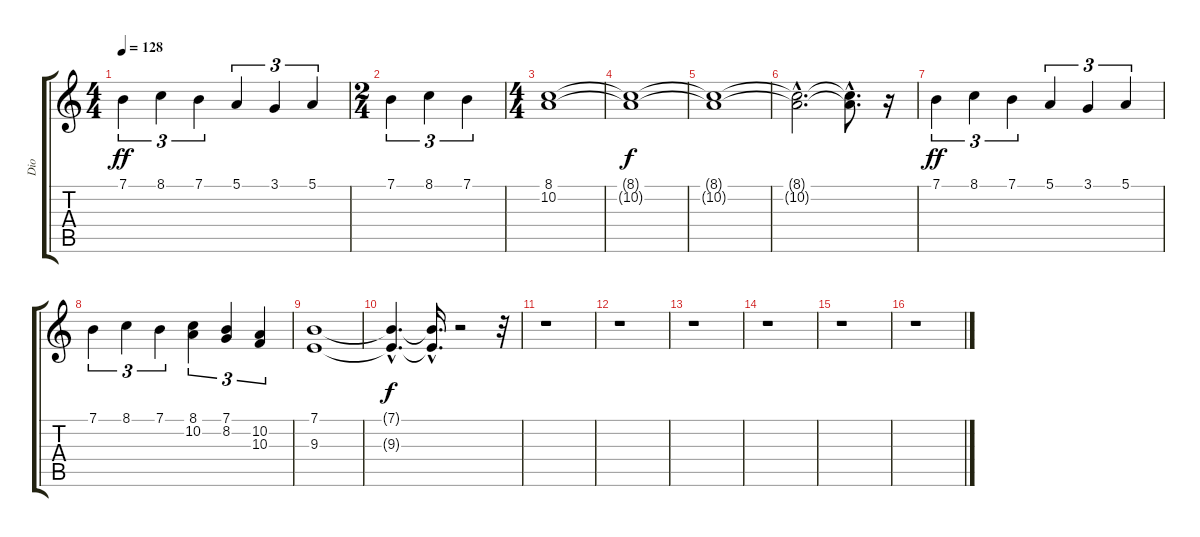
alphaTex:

\track ("Dio" "Dio") {instrument oboe}
\staff {score tabs}
\tuning (E4 B3 G3 D3 A2 E2) {hide}
\ts (4 4)
\tempo 128
\clef g2
\ks c
7.1.4{tu (3 2) dy ff} 8.1.4{tu (3 2)} 7.1.4{tu (3 2)} 5.1.4{tu (3 2)} 3.1.4{tu (3 2)} 5.1.4{tu (3 2)} |
\ts (2 4)
7.1.4{tu (3 2)} 8.1.4{tu (3 2)} 7.1.4{tu (3 2)} |
\ts (4 4)
(8.1 10.2).1 |
(8.1{t} 10.2{t}).1{dy f} |
(8.1{t} 10.2{t}).1 |
(8.1{hac t} 10.2{hac t}).2{d} (8.1{hac t} 10.2{hac t}).8{d} r.16 |
7.1.4{tu (3 2) dy ff} 8.1.4{tu (3 2)} 7.1.4{tu (3 2)} 5.1.4{tu (3 2)} 3.1.4{tu (3 2)} 5.1.4{tu (3 2)} |
7.1.4{tu (3 2)} 8.1.4{tu (3 2)} 7.1.4{tu (3 2)} (8.1 10.2).4{tu (3 2)} (7.1 8.2).4{tu (3 2)} (10.2 10.3).4{tu (3 2)} |
(7.1 9.3).1 |
(7.1{hac t} 9.3{hac t}).4{d dy f} (7.1{hac t} 9.3{hac t}).16{d} r.2 r.32 |
r.1 |
r.1 |
r.1 |
r.1 |
r.1 |
r.1
